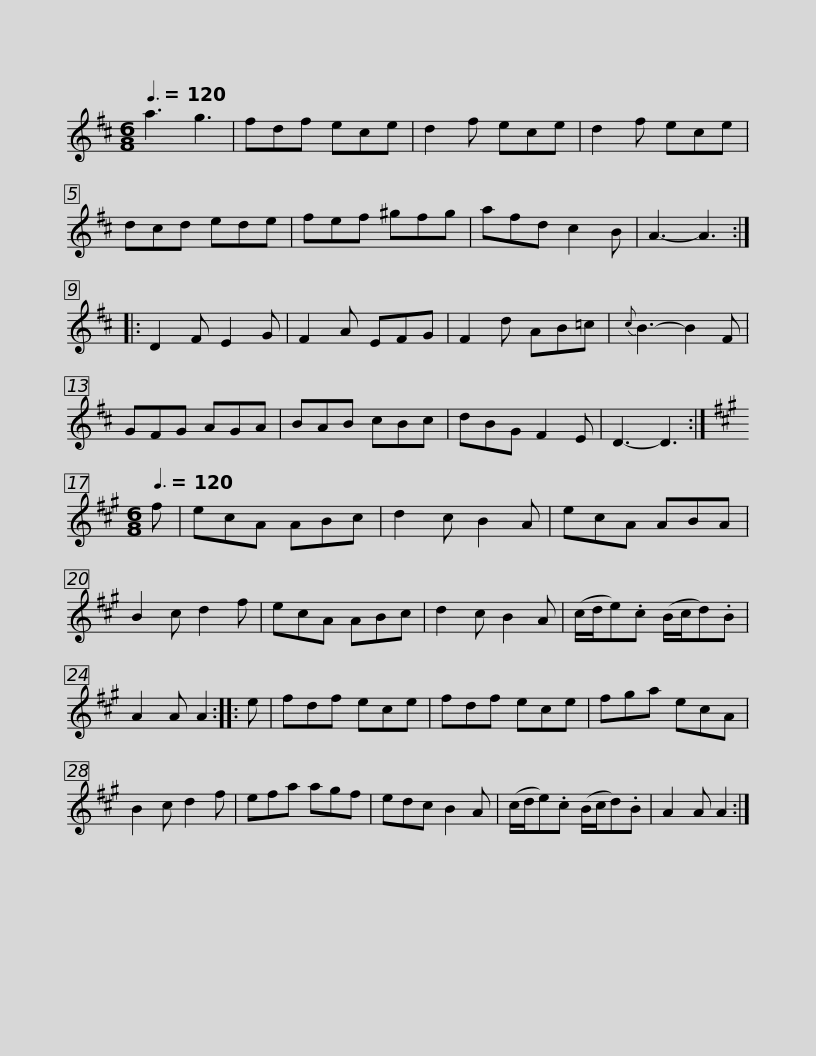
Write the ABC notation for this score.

X:1
L:1/8
Q:3/8=120
M:6/8
I:linebreak $
K:D
V:1 treble
V:1
 a3 g3 | fdf ece | d2 f ece | d2 f ece | dcd ede | %5
 fef ^gfg | afd c2 B | A3- A3 ::$ D2 F E2 G | F2 A EFG | %10
 F2 d AB=c |{c} B3- B2 F | GFG AGA | BAB cBc | dBG F2 E |$ %15
 D3- D3 :|[K:A][M:6/8][Q:3/8=120] f | ecA ABc | d2 c B2 A | ecA ABA | %20
 B2 c d2 f | ecA ABc | d2 c B2 A |$ (c/d/e).c (B/c/d).B | A2 A A2 :: %25
 e | fdf ece | fdf ece | fga ecA | B2 c d2 f | %30
 efa agf |$ edc B2 A | (c/d/e).c (B/c/d).B | A2 A A2 :| %34
